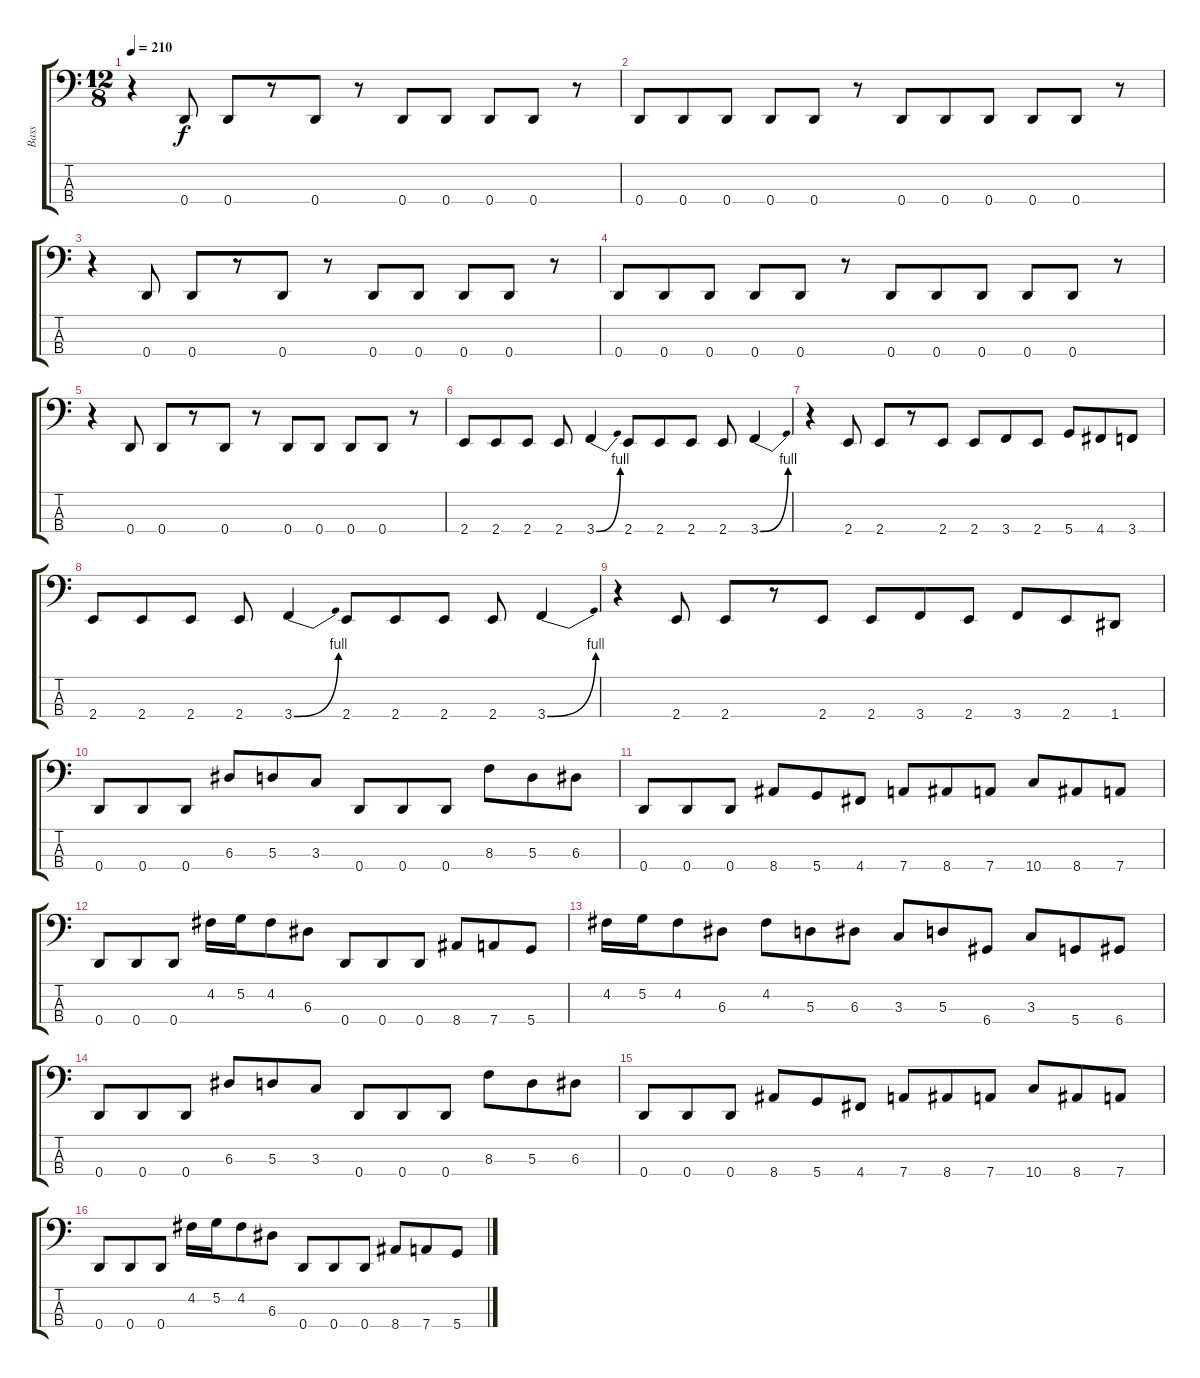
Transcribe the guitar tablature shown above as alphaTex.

\track ("Bass" "Bass") {instrument electricbassfinger}
\staff {score tabs}
\tuning (G2 D2 A1 D1) {hide}
\ts (12 8)
\tempo 210
\clef f4
\ks c
r.4{dy f} 0.4.8 0.4.8 r.8 0.4.8 r.8 0.4.8 0.4.8 0.4.8 0.4.8 r.8 |
0.4.8 0.4.8 0.4.8 0.4.8 0.4.8 r.8 0.4.8 0.4.8 0.4.8 0.4.8 0.4.8 r.8 |
r.4 0.4.8 0.4.8 r.8 0.4.8 r.8 0.4.8 0.4.8 0.4.8 0.4.8 r.8 |
0.4.8 0.4.8 0.4.8 0.4.8 0.4.8 r.8 0.4.8 0.4.8 0.4.8 0.4.8 0.4.8 r.8 |
r.4 0.4.8 0.4.8 r.8 0.4.8 r.8 0.4.8 0.4.8 0.4.8 0.4.8 r.8 |
2.4.8 2.4.8 2.4.8 2.4.8 3.4{be (bend 0 0 60 4)}.4 2.4.8 2.4.8 2.4.8 2.4.8 3.4{be (bend 0 0 60 4)}.4 |
r.4 2.4.8 2.4.8 r.8 2.4.8 2.4.8 3.4.8 2.4.8 5.4.8 4.4.8 3.4.8 |
2.4.8 2.4.8 2.4.8 2.4.8 3.4{be (bend 0 0 60 4)}.4 2.4.8 2.4.8 2.4.8 2.4.8 3.4{be (bend 0 0 60 4)}.4 |
r.4 2.4.8 2.4.8 r.8 2.4.8 2.4.8 3.4.8 2.4.8 3.4.8 2.4.8 1.4.8 |
0.4.8 0.4.8 0.4.8 6.3.8 5.3.8 3.3.8 0.4.8 0.4.8 0.4.8 8.3.8 5.3.8 6.3.8 |
0.4.8 0.4.8 0.4.8 8.4.8 5.4.8 4.4.8 7.4.8 8.4.8 7.4.8 10.4.8 8.4.8 7.4.8 |
0.4.8 0.4.8 0.4.8 4.2.16 5.2.16 4.2.8 6.3.8 0.4.8 0.4.8 0.4.8 8.4.8 7.4.8 5.4.8 |
4.2.16 5.2.16 4.2.8 6.3.8 4.2.8 5.3.8 6.3.8 3.3.8 5.3.8 6.4.8 3.3.8 5.4.8 6.4.8 |
0.4.8 0.4.8 0.4.8 6.3.8 5.3.8 3.3.8 0.4.8 0.4.8 0.4.8 8.3.8 5.3.8 6.3.8 |
0.4.8 0.4.8 0.4.8 8.4.8 5.4.8 4.4.8 7.4.8 8.4.8 7.4.8 10.4.8 8.4.8 7.4.8 |
0.4.8 0.4.8 0.4.8 4.2.16 5.2.16 4.2.8 6.3.8 0.4.8 0.4.8 0.4.8 8.4.8 7.4.8 5.4.8
